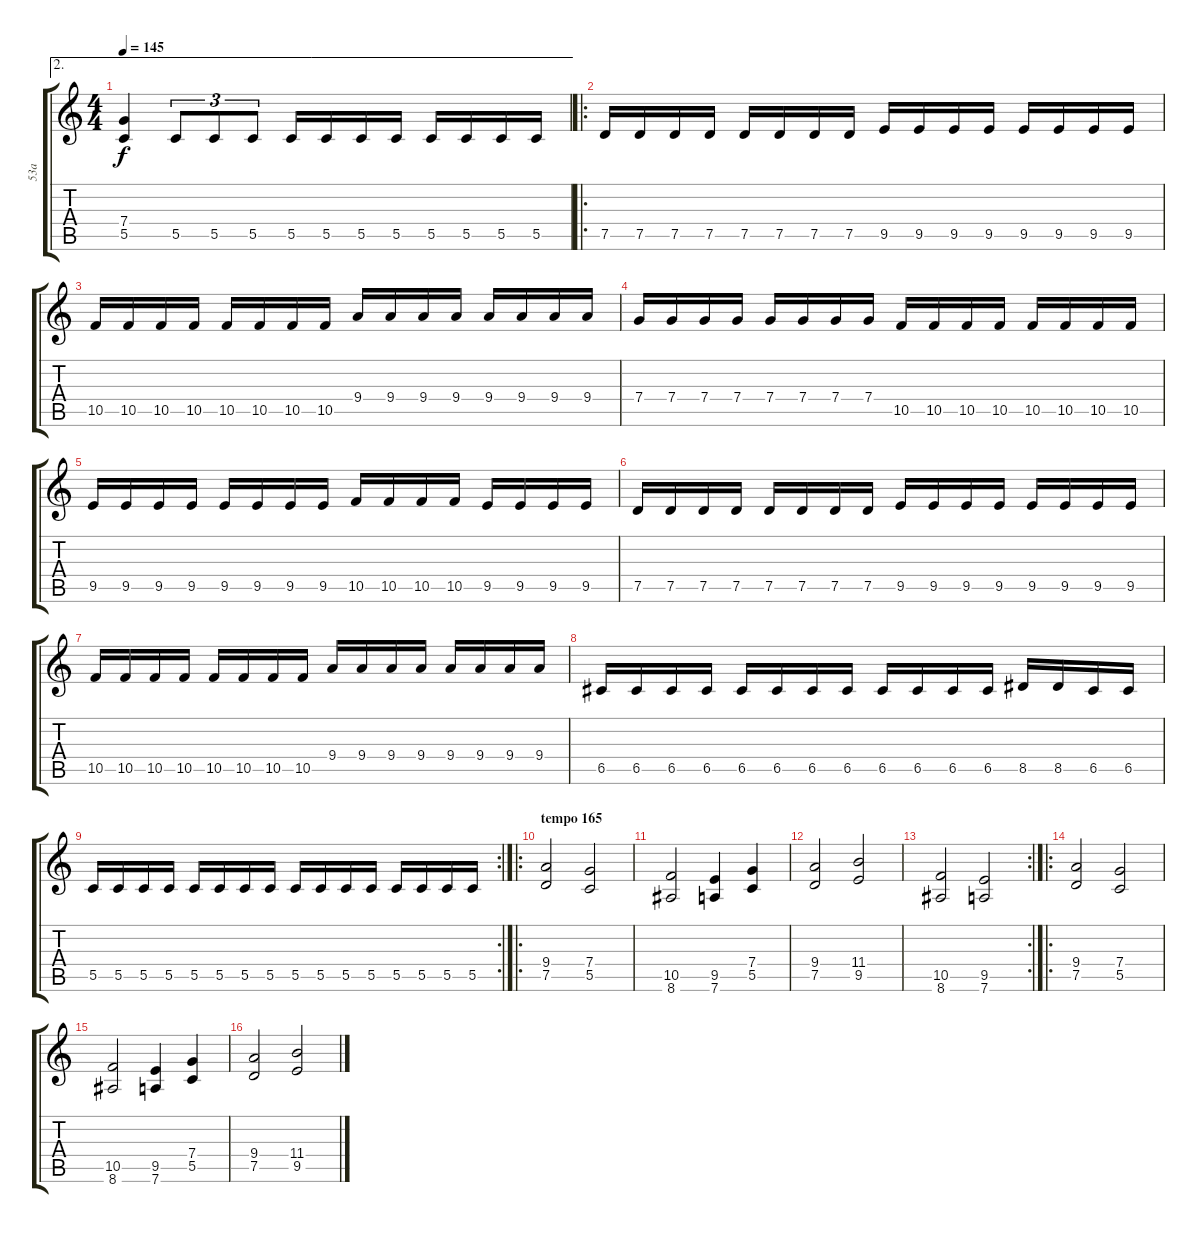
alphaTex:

\track ("53a" "53a") {instrument distortionguitar}
\staff {score tabs}
\tuning (D4 A3 F3 C3 G2 D2) {hide}
\ae 2
\ts (4 4)
\tempo 145
\clef g2
\ks c
(7.4 5.5).4{dy f} 5.5.8{tu (3 2)} 5.5.8{tu (3 2)} 5.5.8{tu (3 2)} 5.5.16 5.5.16 5.5.16 5.5.16 5.5.16 5.5.16 5.5.16 5.5.16 |
\ro
7.5.16 7.5.16 7.5.16 7.5.16 7.5.16 7.5.16 7.5.16 7.5.16 9.5.16 9.5.16 9.5.16 9.5.16 9.5.16 9.5.16 9.5.16 9.5.16 |
10.5.16 10.5.16 10.5.16 10.5.16 10.5.16 10.5.16 10.5.16 10.5.16 9.4.16 9.4.16 9.4.16 9.4.16 9.4.16 9.4.16 9.4.16 9.4.16 |
7.4.16 7.4.16 7.4.16 7.4.16 7.4.16 7.4.16 7.4.16 7.4.16 10.5.16 10.5.16 10.5.16 10.5.16 10.5.16 10.5.16 10.5.16 10.5.16 |
9.5.16 9.5.16 9.5.16 9.5.16 9.5.16 9.5.16 9.5.16 9.5.16 10.5.16 10.5.16 10.5.16 10.5.16 9.5.16 9.5.16 9.5.16 9.5.16 |
7.5.16 7.5.16 7.5.16 7.5.16 7.5.16 7.5.16 7.5.16 7.5.16 9.5.16 9.5.16 9.5.16 9.5.16 9.5.16 9.5.16 9.5.16 9.5.16 |
10.5.16 10.5.16 10.5.16 10.5.16 10.5.16 10.5.16 10.5.16 10.5.16 9.4.16 9.4.16 9.4.16 9.4.16 9.4.16 9.4.16 9.4.16 9.4.16 |
6.5.16 6.5.16 6.5.16 6.5.16 6.5.16 6.5.16 6.5.16 6.5.16 6.5.16 6.5.16 6.5.16 6.5.16 8.5.16 8.5.16 6.5.16 6.5.16 |
\rc 2
5.5.16 5.5.16 5.5.16 5.5.16 5.5.16 5.5.16 5.5.16 5.5.16 5.5.16 5.5.16 5.5.16 5.5.16 5.5.16 5.5.16 5.5.16 5.5.16 |
\ro
\section ("" "tempo 165")
(9.4 7.5).2 (7.4 5.5).2 |
(10.5 8.6).2 (9.5 7.6).4 (7.4 5.5).4 |
(9.4 7.5).2 (11.4 9.5).2 |
\rc 2
(10.5 8.6).2 (9.5 7.6).2 |
\ro
(9.4 7.5).2 (7.4 5.5).2 |
(10.5 8.6).2 (9.5 7.6).4 (7.4 5.5).4 |
(9.4 7.5).2 (11.4 9.5).2
